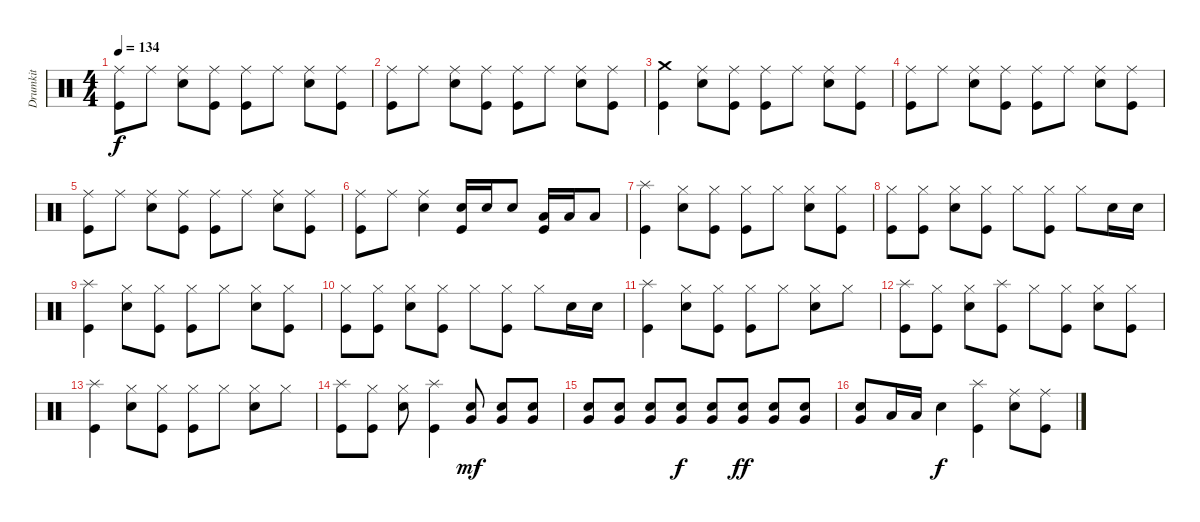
\track ("Drumkit" "Drumkit") {instrument percussion}
\staff {score}
\articulation defaults
\ts (4 4)
\tempo 134
\clef neutral
\ks c
("Ride (middle)" "Kick (hit)").8{dy f} "Ride (middle)".8 ("Ride (middle)" "Snare (hit) 2").8 ("Ride (middle)" "Kick (hit)").8 ("Ride (middle)" "Kick (hit)").8 "Ride (middle)".8 ("Ride (middle)" "Snare (hit) 2").8 ("Ride (middle)" "Kick (hit)").8 |
("Ride (middle)" "Kick (hit)").8 "Ride (middle)".8 ("Ride (middle)" "Snare (hit) 2").8 ("Ride (middle)" "Kick (hit)").8 ("Ride (middle)" "Kick (hit)").8 "Ride (middle)".8 ("Ride (middle)" "Snare (hit) 2").8 ("Ride (middle)" "Kick (hit)").8 |
("Crash medium (hit)" "Kick (hit)").4 ("Ride (middle)" "Snare (hit) 2").8 ("Ride (middle)" "Kick (hit)").8 ("Ride (middle)" "Kick (hit)").8 "Ride (middle)".8 ("Ride (middle)" "Snare (hit) 2").8 ("Ride (middle)" "Kick (hit)").8 |
("Ride (middle)" "Kick (hit)").8 "Ride (middle)".8 ("Ride (middle)" "Snare (hit) 2").8 ("Ride (middle)" "Kick (hit)").8 ("Ride (middle)" "Kick (hit)").8 "Ride (middle)".8 ("Ride (middle)" "Snare (hit) 2").8 ("Ride (middle)" "Kick (hit)").8 |
("Ride (middle)" "Kick (hit)").8 "Ride (middle)".8 ("Ride (middle)" "Snare (hit) 2").8 ("Ride (middle)" "Kick (hit)").8 ("Ride (middle)" "Kick (hit)").8 "Ride (middle)".8 ("Ride (middle)" "Snare (hit) 2").8 ("Ride (middle)" "Kick (hit)").8 |
("Ride (middle)" "Kick (hit)").8 "Ride (middle)".8 ("Ride (middle)" "Snare (hit) 2").4 ("Snare (hit) 2" "Kick (hit)").16 "Snare (hit) 2".16 "Snare (hit) 2".8 ("Low Tom (hit)" "Kick (hit)").16 "Low Tom (hit)".16 "Low Tom (hit)".8 |
("Splash (hit)" "Kick (hit)").4 ("Hi-Hat (closed)" "Snare (hit) 2").8 ("Hi-Hat (closed)" "Kick (hit)").8 ("Hi-Hat (closed)" "Kick (hit)").8 "Hi-Hat (closed)".8 ("Hi-Hat (closed)" "Snare (hit) 2").8 ("Hi-Hat (closed)" "Kick (hit)").8 |
("Hi-Hat (closed)" "Kick (hit)").8 ("Hi-Hat (closed)" "Kick (hit)").8 ("Hi-Hat (closed)" "Snare (hit) 2").8 ("Hi-Hat (closed)" "Kick (hit)").8 "Hi-Hat (closed)".8 ("Hi-Hat (closed)" "Kick (hit)").8 "Hi-Hat (closed)".8 "Snare (hit) 2".16 "Snare (hit) 2".16 |
("Splash (hit)" "Kick (hit)").4 ("Hi-Hat (closed)" "Snare (hit) 2").8 ("Hi-Hat (closed)" "Kick (hit)").8 ("Hi-Hat (closed)" "Kick (hit)").8 "Hi-Hat (closed)".8 ("Hi-Hat (closed)" "Snare (hit) 2").8 ("Hi-Hat (closed)" "Kick (hit)").8 |
("Hi-Hat (closed)" "Kick (hit)").8 ("Hi-Hat (closed)" "Kick (hit)").8 ("Hi-Hat (closed)" "Snare (hit) 2").8 ("Hi-Hat (closed)" "Kick (hit)").8 "Hi-Hat (closed)".8 ("Hi-Hat (closed)" "Kick (hit)").8 "Hi-Hat (closed)".8 "Snare (hit) 2".16 "Snare (hit) 2".16 |
("Splash (hit)" "Kick (hit)").4 ("Hi-Hat (closed)" "Snare (hit) 2").8 ("Hi-Hat (closed)" "Kick (hit)").8 ("Hi-Hat (closed)" "Kick (hit)").8 "Hi-Hat (closed)".8 ("Hi-Hat (closed)" "Snare (hit) 2").8 "Hi-Hat (closed)".8 |
("Splash (hit)" "Kick (hit)").8 ("Hi-Hat (closed)" "Kick (hit)").8 ("Hi-Hat (closed)" "Snare (hit) 2").8 ("Splash (hit)" "Kick (hit)").8 "Hi-Hat (closed)".8 ("Hi-Hat (closed)" "Kick (hit)").8 ("Hi-Hat (closed)" "Snare (hit) 2").8 ("Hi-Hat (closed)" "Kick (hit)").8 |
("Splash (hit)" "Kick (hit)").4 ("Hi-Hat (closed)" "Snare (hit) 2").8 ("Hi-Hat (closed)" "Kick (hit)").8 ("Hi-Hat (closed)" "Kick (hit)").8 "Hi-Hat (closed)".8 ("Hi-Hat (closed)" "Snare (hit) 2").8 "Hi-Hat (closed)".8 |
("Splash (hit)" "Kick (hit)").8 ("Hi-Hat (closed)" "Kick (hit)").8 ("Hi-Hat (closed)" "Snare (hit) 2").8 ("Splash (hit)" "Kick (hit)").4 ("Snare (hit) 2" "Very Low Tom (hit)").8{dy mf} ("Snare (hit) 2" "Very Low Tom (hit)").8 ("Snare (hit) 2" "Very Low Tom (hit)").8 |
("Snare (hit) 2" "Very Low Tom (hit)").8 ("Snare (hit) 2" "Very Low Tom (hit)").8 ("Snare (hit) 2" "Very Low Tom (hit)").8 ("Snare (hit) 2" "Very Low Tom (hit)").8{dy f} ("Snare (hit) 2" "Very Low Tom (hit)").8 ("Snare (hit) 2" "Very Low Tom (hit)").8{dy ff} ("Snare (hit) 2" "Very Low Tom (hit)").8 ("Snare (hit) 2" "Very Low Tom (hit)").8 |
("Snare (hit) 2" "Very Low Tom (hit)").8 "Low Tom (hit)".16 "Low Tom (hit)".16 "Snare (hit) 2".4{dy f} ("Splash (hit)" "Kick (hit)").4 ("Ride (middle)" "Snare (hit) 2").8 ("Ride (middle)" "Kick (hit)").8
